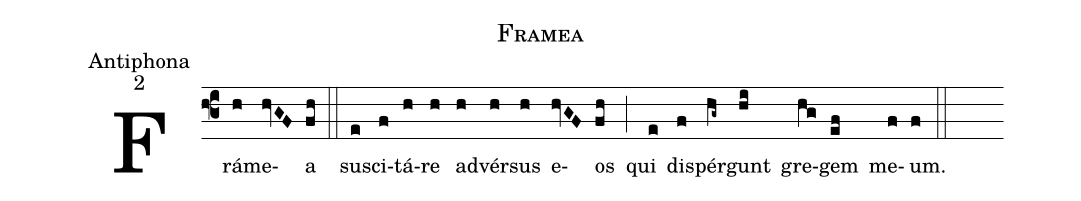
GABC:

name:Framea;
office-part:Antiphona;
mode:2;
%%
(f3) Frá(h)me(hvGF)a(fh) (::)
su(e)sci(f)tá(h)re(h) ad(h)vér(h)sus(h) e(hvGF)os(fh) (;) qui(e) di(f)spér(hg~)gunt(hi) gre(hg)gem(ef) me(f)um.(f) (::)
